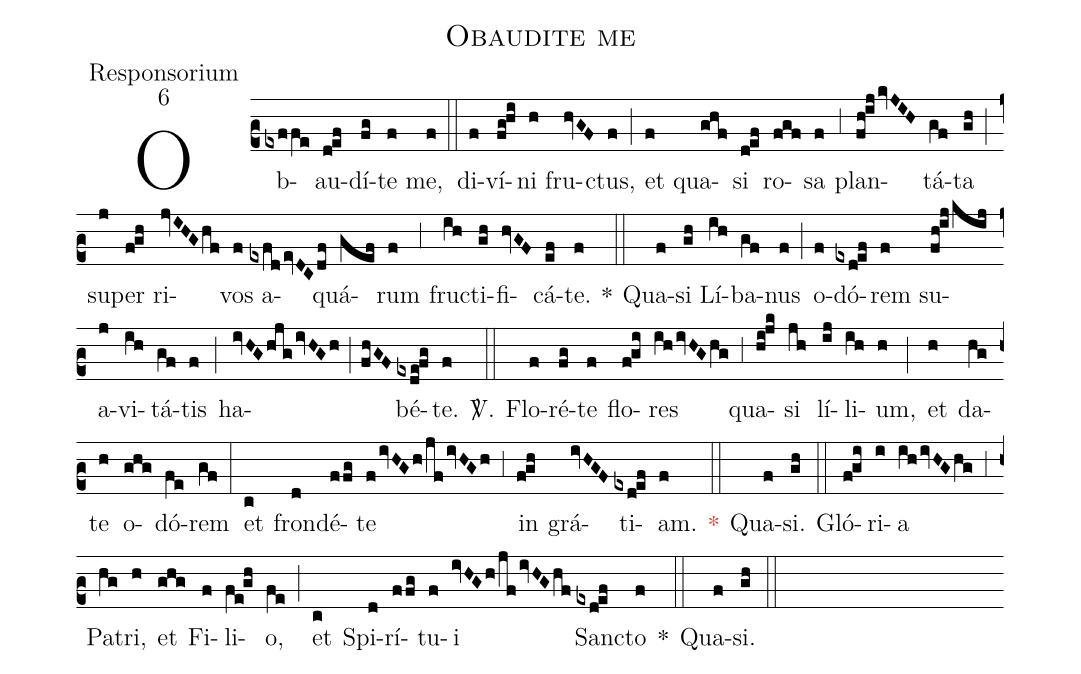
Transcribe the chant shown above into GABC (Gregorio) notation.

name:Obaudite me;
office-part:Responsorium;
mode:6;
%%
(c2) Ob(exf/fe)au(d!ef)dí(fg)te(f) me,(f) (::) di(f)ví(fg!hi)ni(h) fru(hvGF)ctus,(f) (;) et(f) qua(ghf)si(d!ef) ro(fgf)sa(f) (,3) plan(fh!ij/kvJIH)tá(gf)ta(gh) (;) su(j)per(f!gh) ri(jvIHGhf)vos(f) a-(exfd/evDCdf)quá(gef)rum(f) (,3) fruc(ih)ti(gh)fi(hvGF)cá(ef)te.(f) *(::) Qua(f)si(gh) Lí(ih)ba(gf)nus(f) (;) o(f)dó(exd!ef)rem(f) su(fh!ij/kij)a-(j)vi(ih)tá(gf)tis(f) (;) ha(ivHG/hjg/ivHGh;fhGF)bé(exde!fg)te.(f) <sp>V/</sp>.(::) Flo(f)ré(fg)te(f) flo(f!gi)res(ih/ivHGhg) (,3) qua(hi!jk)si(jh) lí(ij)li(ih)um,(h) (;) et(h) da(hg)te(h) o-(ghg)dó(fe)rem(gf) (:) et(c) fron(d)dé(f/fg)te(f/ivHGh/jf/ivHGh) (,3) in(f!gh) grá(ivHGF)ti(exd!ef)am.(f) <c>*</c>(::) Qua(f)si.(gh)  (::) Gló(f!gi)ri(i)a(ih/ivHGhg) (,3) Pa(hg)tri,(h) et(ghg) Fi(f)li(fe!gh)o,(fe) (;) et(c) Spi(d)rí(ffg)tu(f)i(ivHGh/jf/ivHGhf) San(exd!ef)cto(f) *(::) Qua(f)si.(gh) (::)
